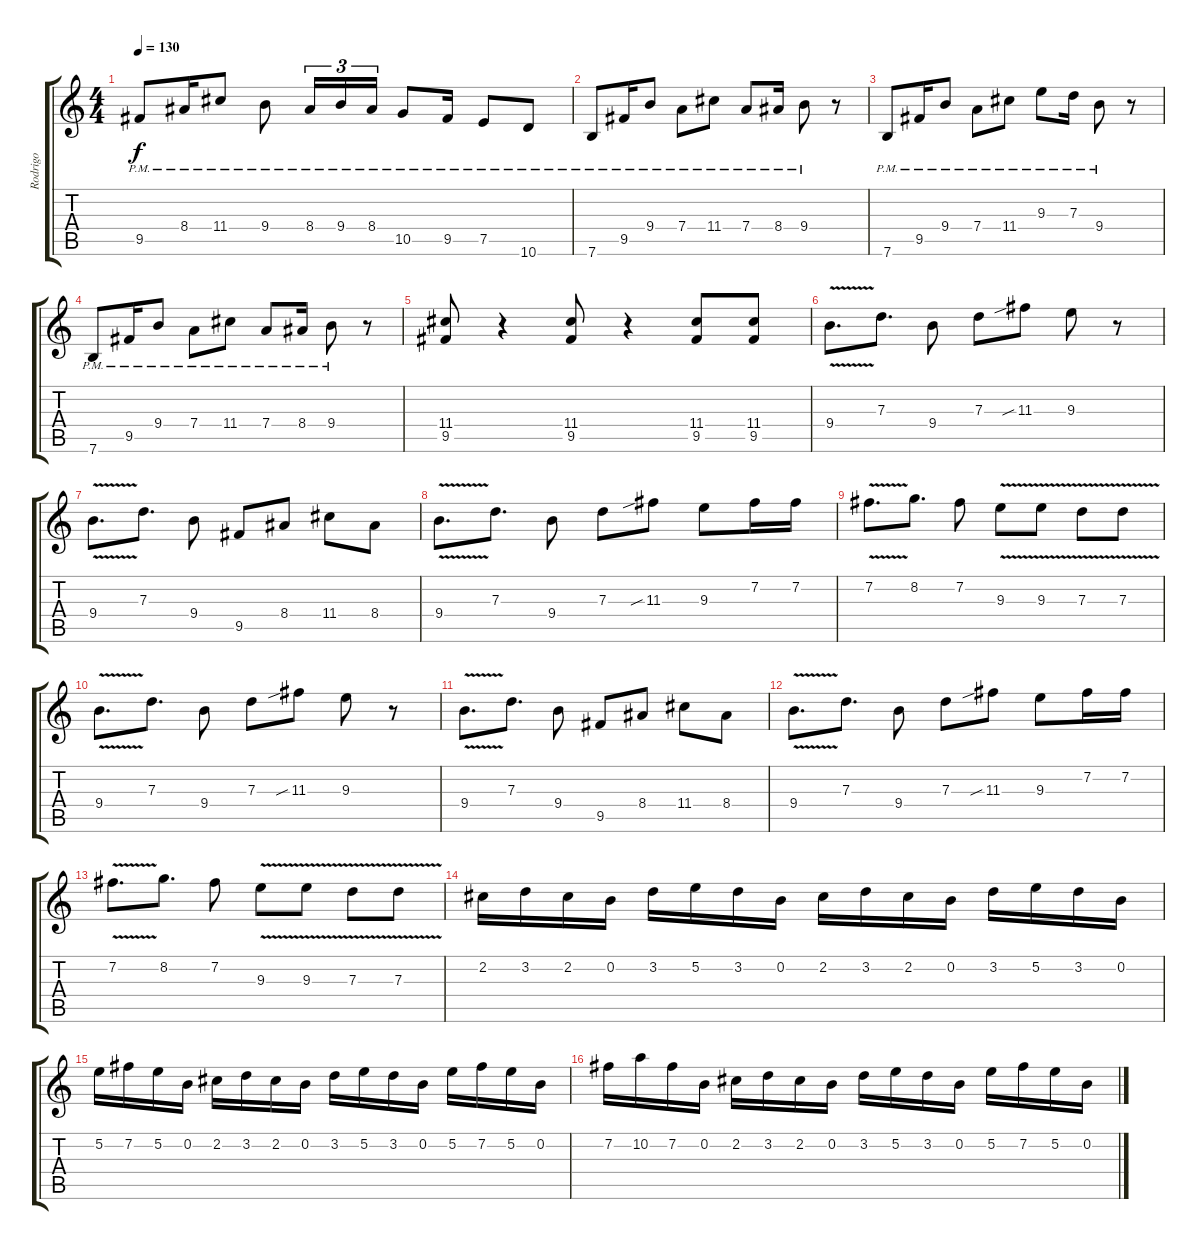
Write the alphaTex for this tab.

\track ("Rodrigo" "Rodrigo") {instrument acousticguitarsteel}
\staff {score tabs}
\tuning (E4 B3 G3 D3 A2 E2) {hide}
\ts (4 4)
\tempo 130
\clef g2
\ks c
9.5{pm}.8{dy f} 8.4{pm}.16 11.4{pm}.8 9.4{pm}.8 8.4{pm}.16{tu (3 2)} 9.4{pm}.16{tu (3 2)} 8.4{pm}.16{tu (3 2)} 10.5{pm}.8 9.5{pm}.16 7.5{pm}.8 10.6{pm}.8 |
7.6{pm}.8 9.5{pm}.16 9.4{pm}.8 7.4{pm}.8 11.4{pm}.8 7.4{pm}.8 8.4{pm}.16 9.4{pm}.8 r.8 |
7.6{pm}.8 9.5{pm}.16 9.4{pm}.8 7.4{pm}.8 11.4{pm}.8 9.3{pm}.8 7.3{pm}.16 9.4{pm}.8 r.8 |
7.6{pm}.8 9.5{pm}.16 9.4{pm}.8 7.4{pm}.8 11.4{pm}.8 7.4{pm}.8 8.4{pm}.16 9.4{pm}.8 r.8 |
(11.4 9.5).8 r.4 (11.4 9.5).8 r.4 (11.4 9.5).8 (11.4 9.5).8 |
9.4{v}.8{d} 7.3.8{d} 9.4.8 7.3.8 11.3{sib}.8 9.3.8 r.8 |
9.4{v}.8{d} 7.3.8{d} 9.4.8 9.5.8 8.4.8 11.4.8 8.4.8 |
9.4{v}.8{d} 7.3.8{d} 9.4.8 7.3.8 11.3{sib}.8 9.3.8 7.2.16 7.2.16 |
7.2{v}.8{d} 8.2.8{d} 7.2.8 9.3{v}.8 9.3{v}.8 7.3{v}.8 7.3{v}.8 |
9.4{v}.8{d} 7.3.8{d} 9.4.8 7.3.8 11.3{sib}.8 9.3.8 r.8 |
9.4{v}.8{d} 7.3.8{d} 9.4.8 9.5.8 8.4.8 11.4.8 8.4.8 |
9.4{v}.8{d} 7.3.8{d} 9.4.8 7.3.8 11.3{sib}.8 9.3.8 7.2.16 7.2.16 |
7.2{v}.8{d} 8.2.8{d} 7.2.8 9.3{v}.8 9.3{v}.8 7.3{v}.8 7.3{v}.8 |
2.2.16 3.2.16 2.2.16 0.2.16 3.2.16 5.2.16 3.2.16 0.2.16 2.2.16 3.2.16 2.2.16 0.2.16 3.2.16 5.2.16 3.2.16 0.2.16 |
5.2.16 7.2.16 5.2.16 0.2.16 2.2.16 3.2.16 2.2.16 0.2.16 3.2.16 5.2.16 3.2.16 0.2.16 5.2.16 7.2.16 5.2.16 0.2.16 |
7.2.16 10.2.16 7.2.16 0.2.16 2.2.16 3.2.16 2.2.16 0.2.16 3.2.16 5.2.16 3.2.16 0.2.16 5.2.16 7.2.16 5.2.16 0.2.16
